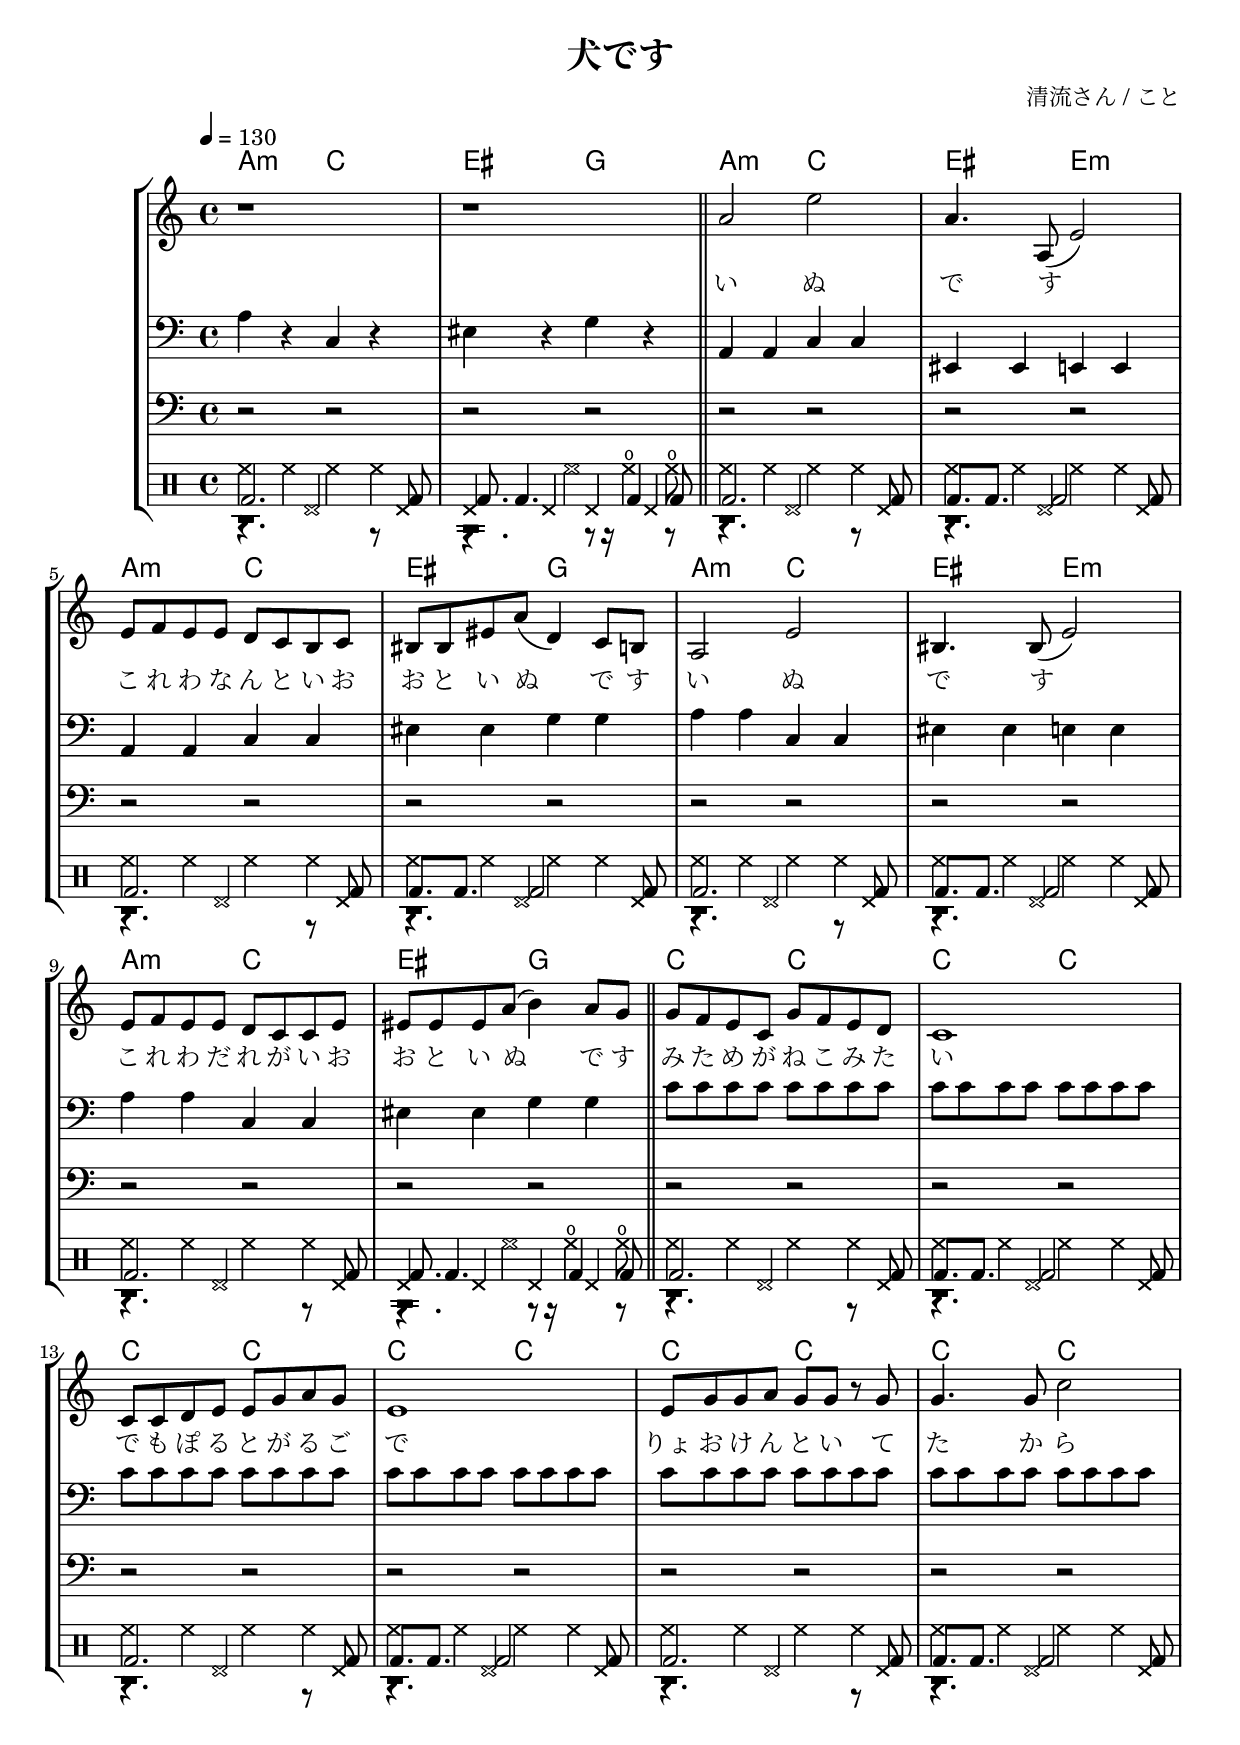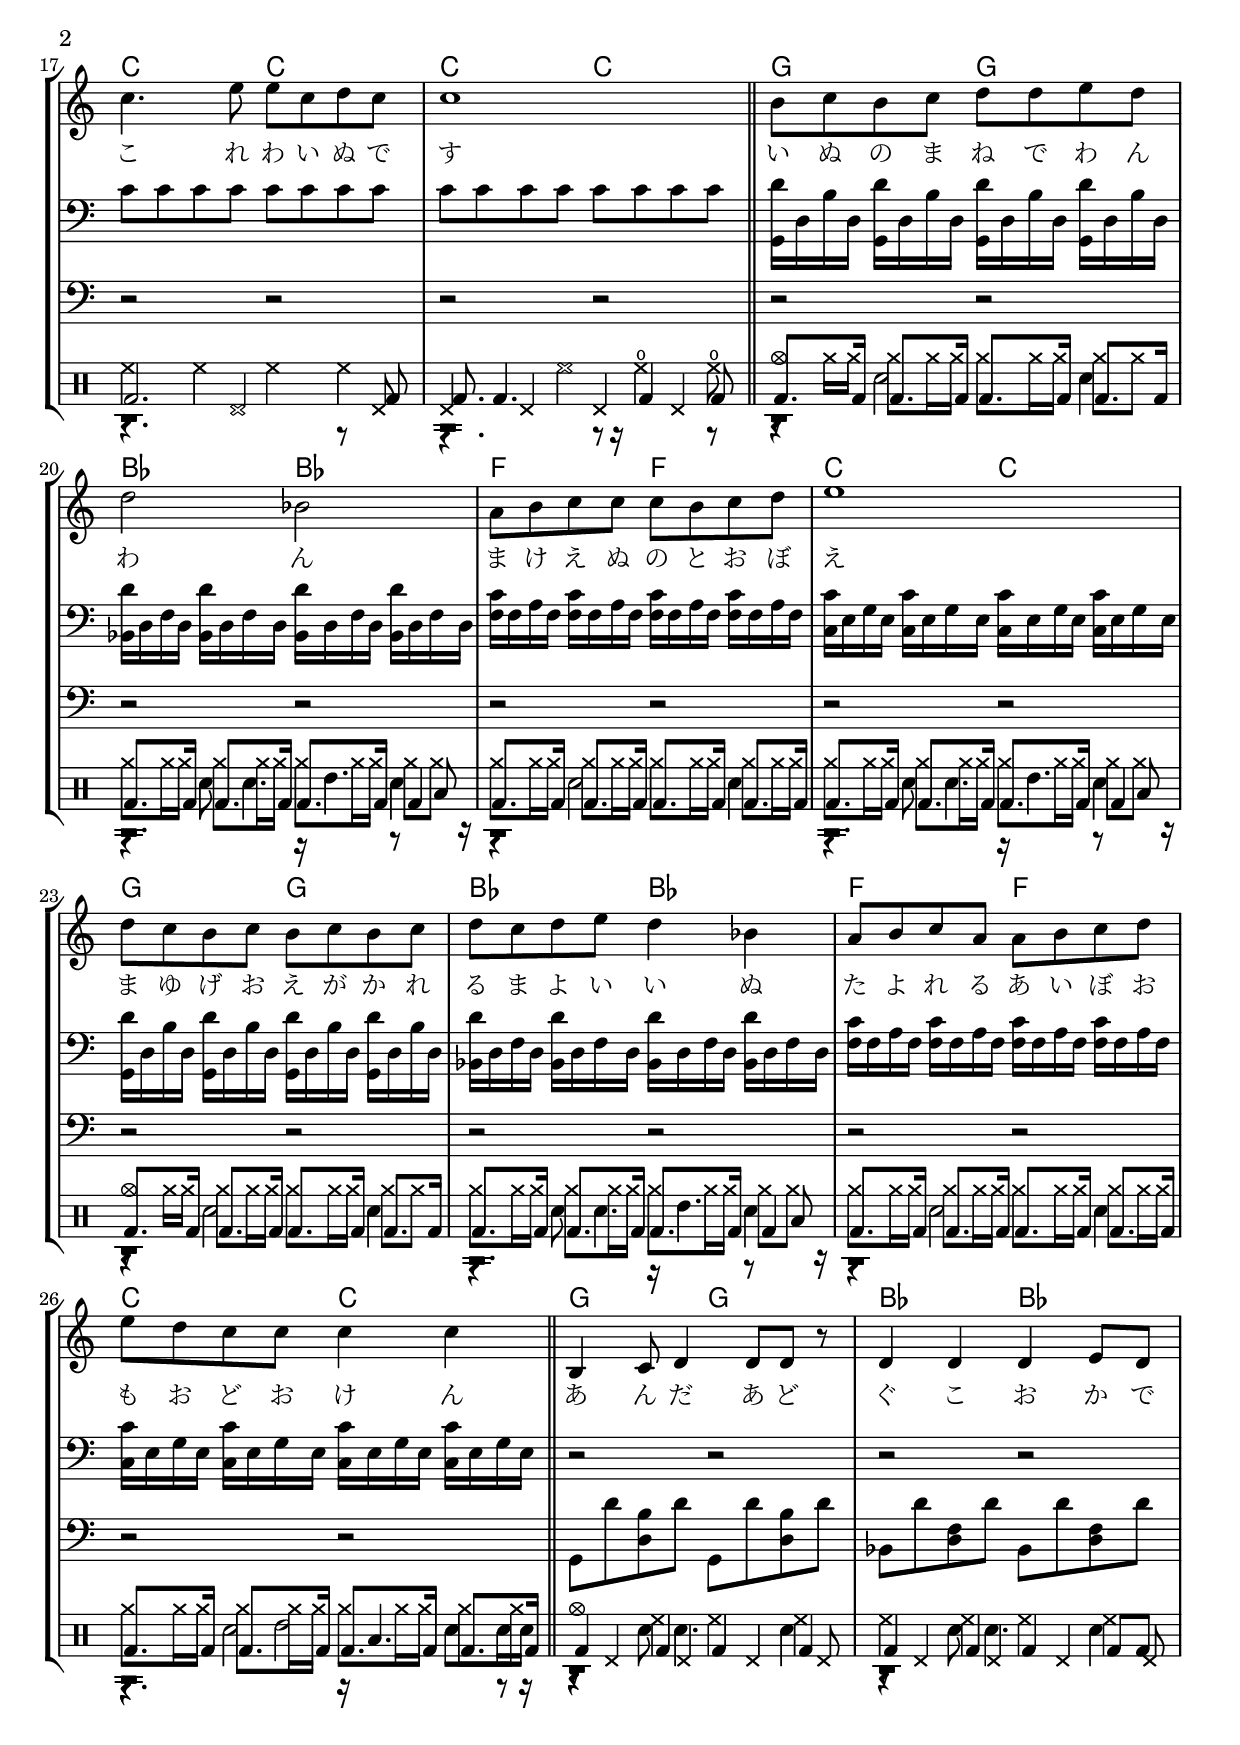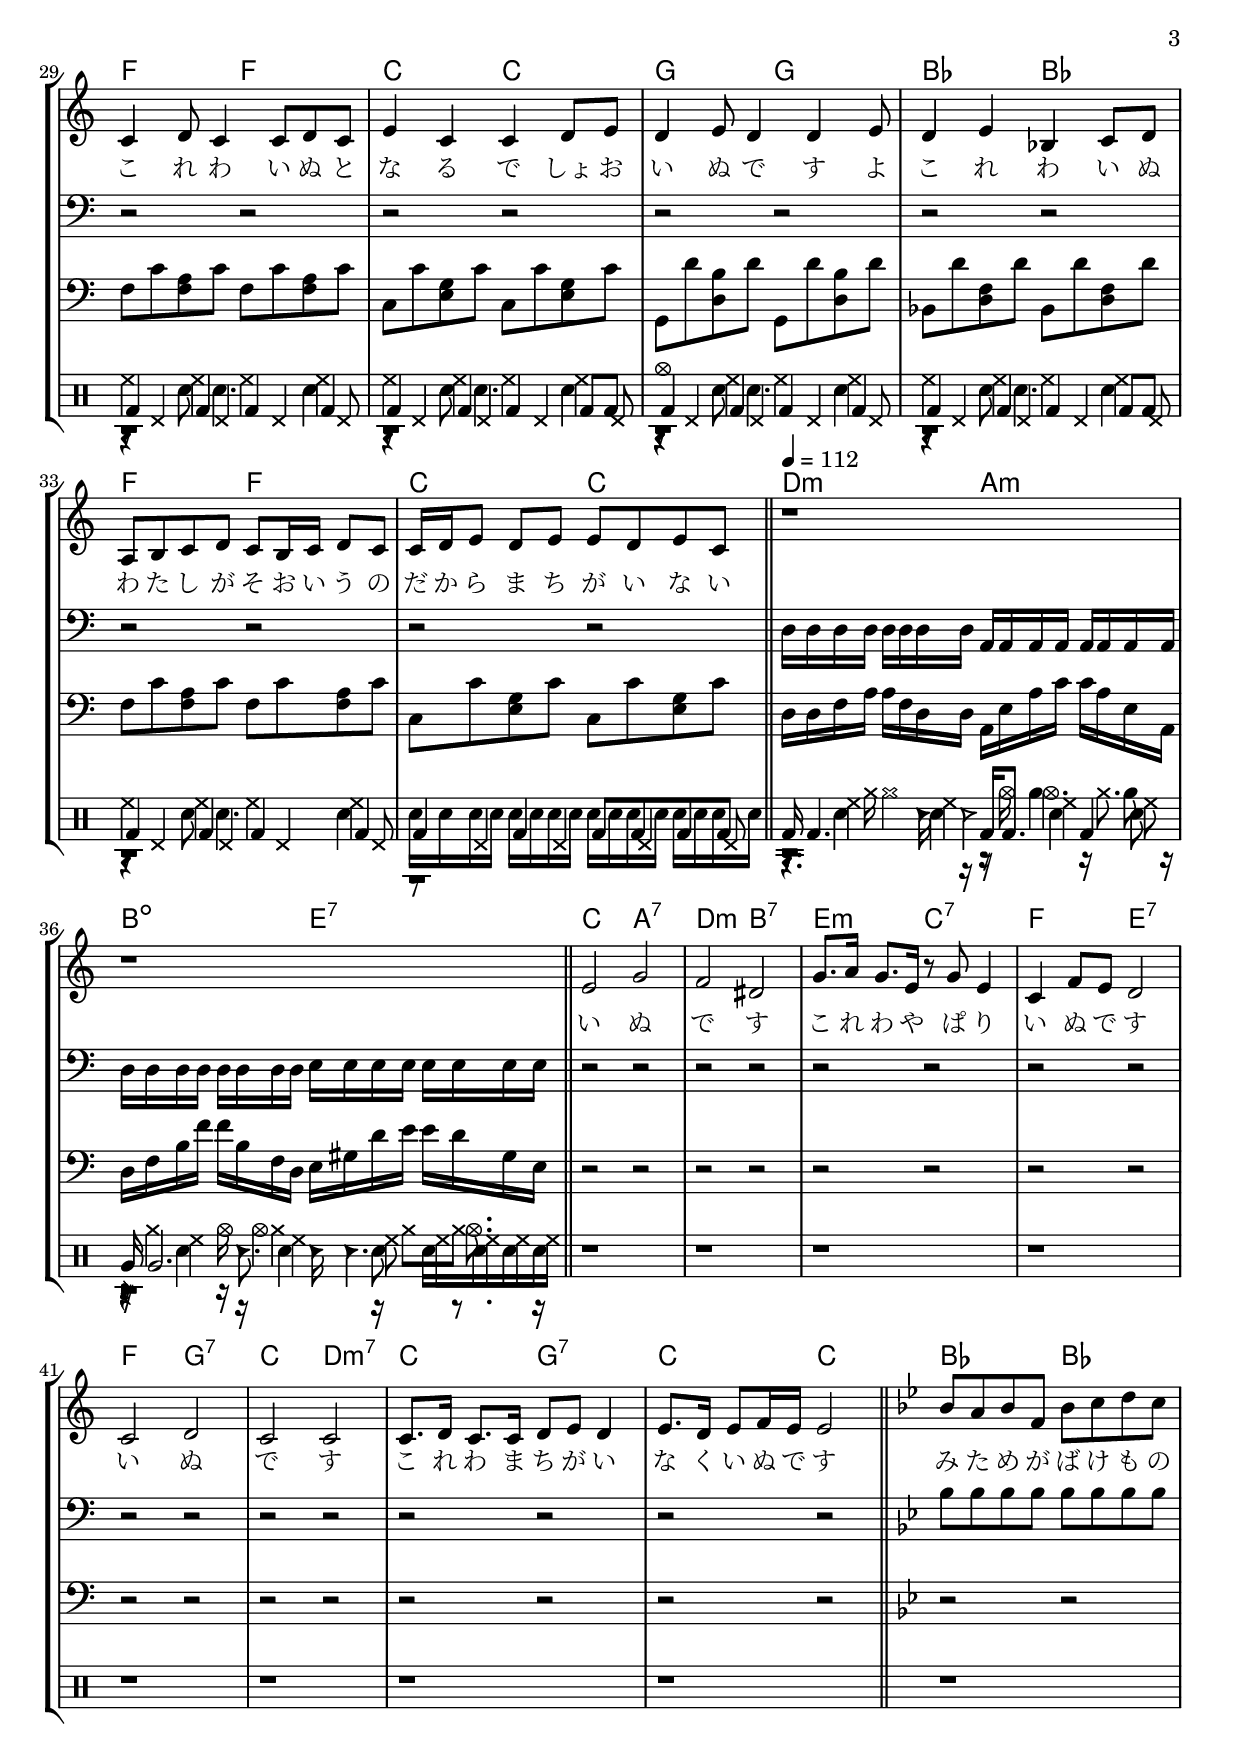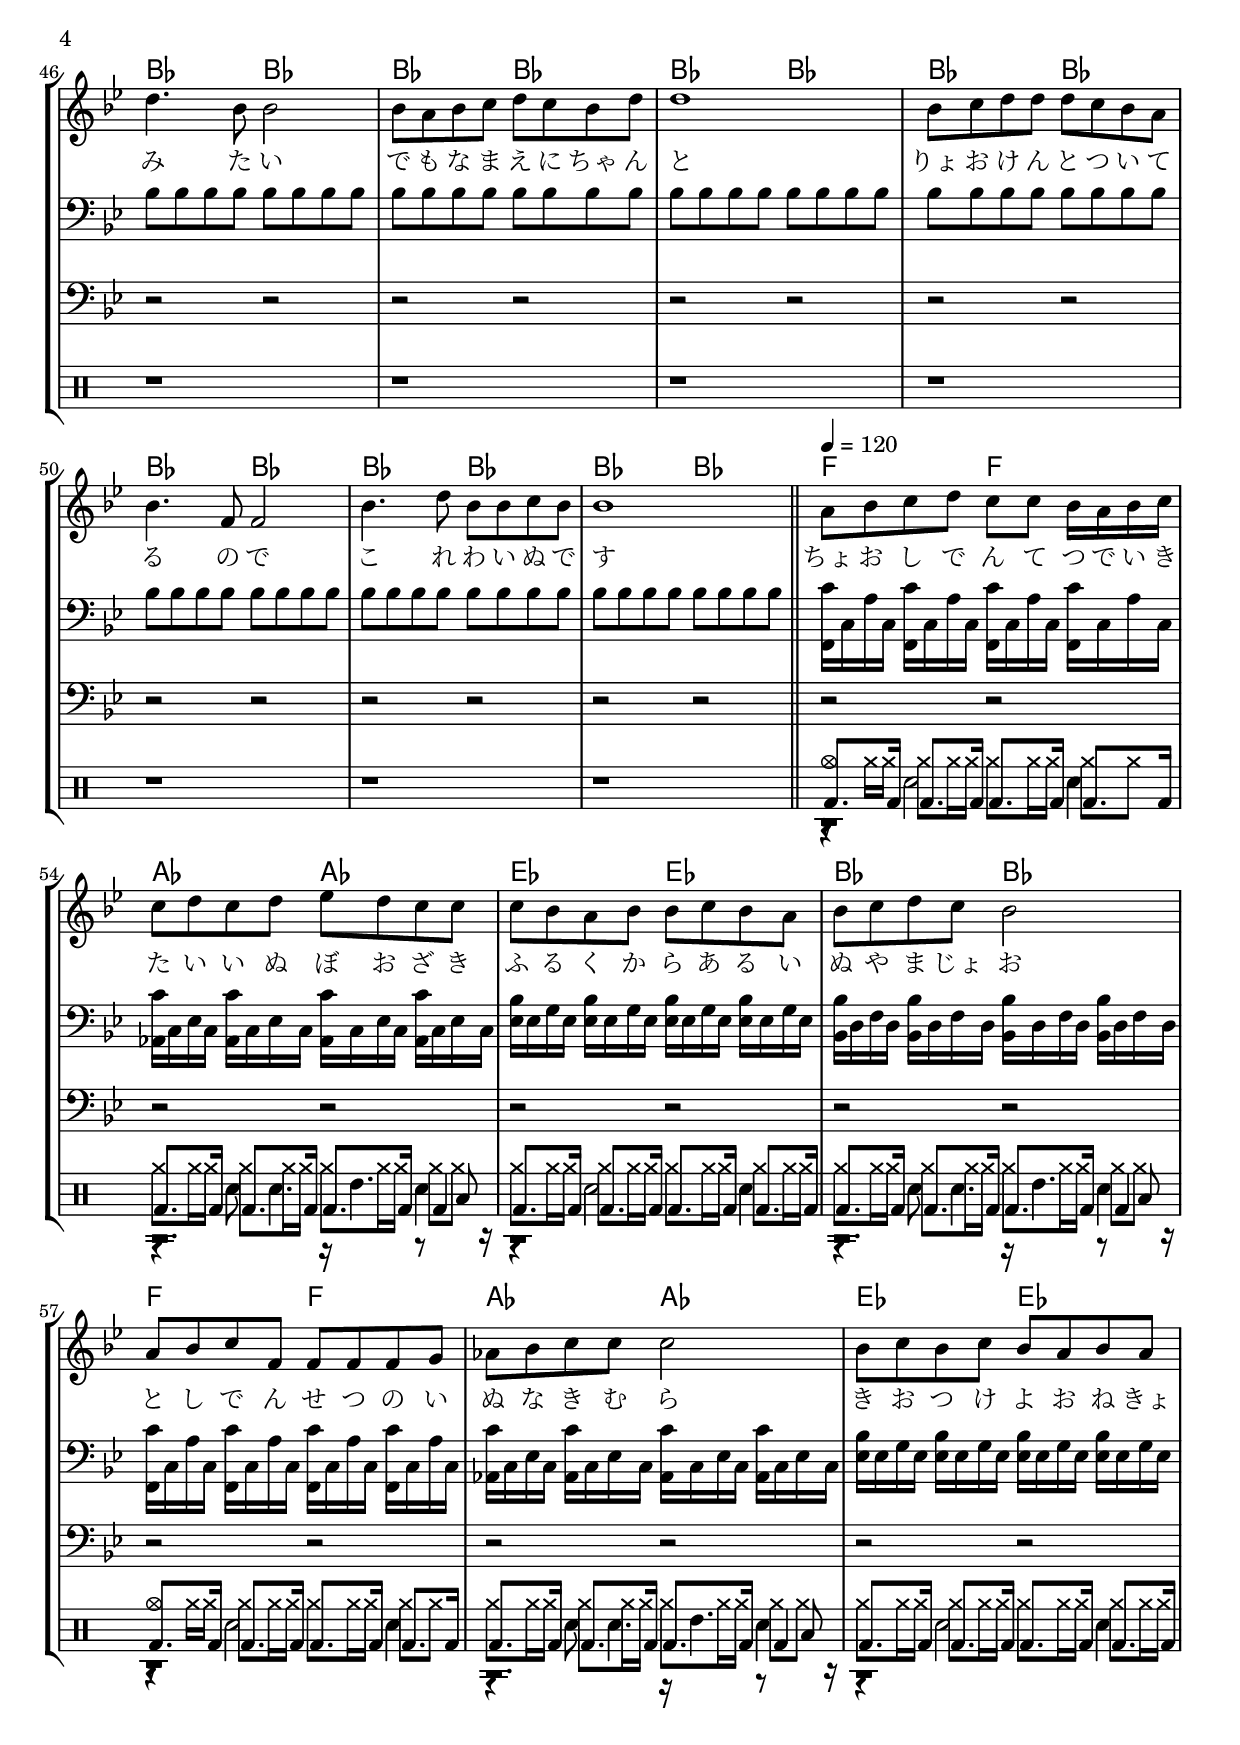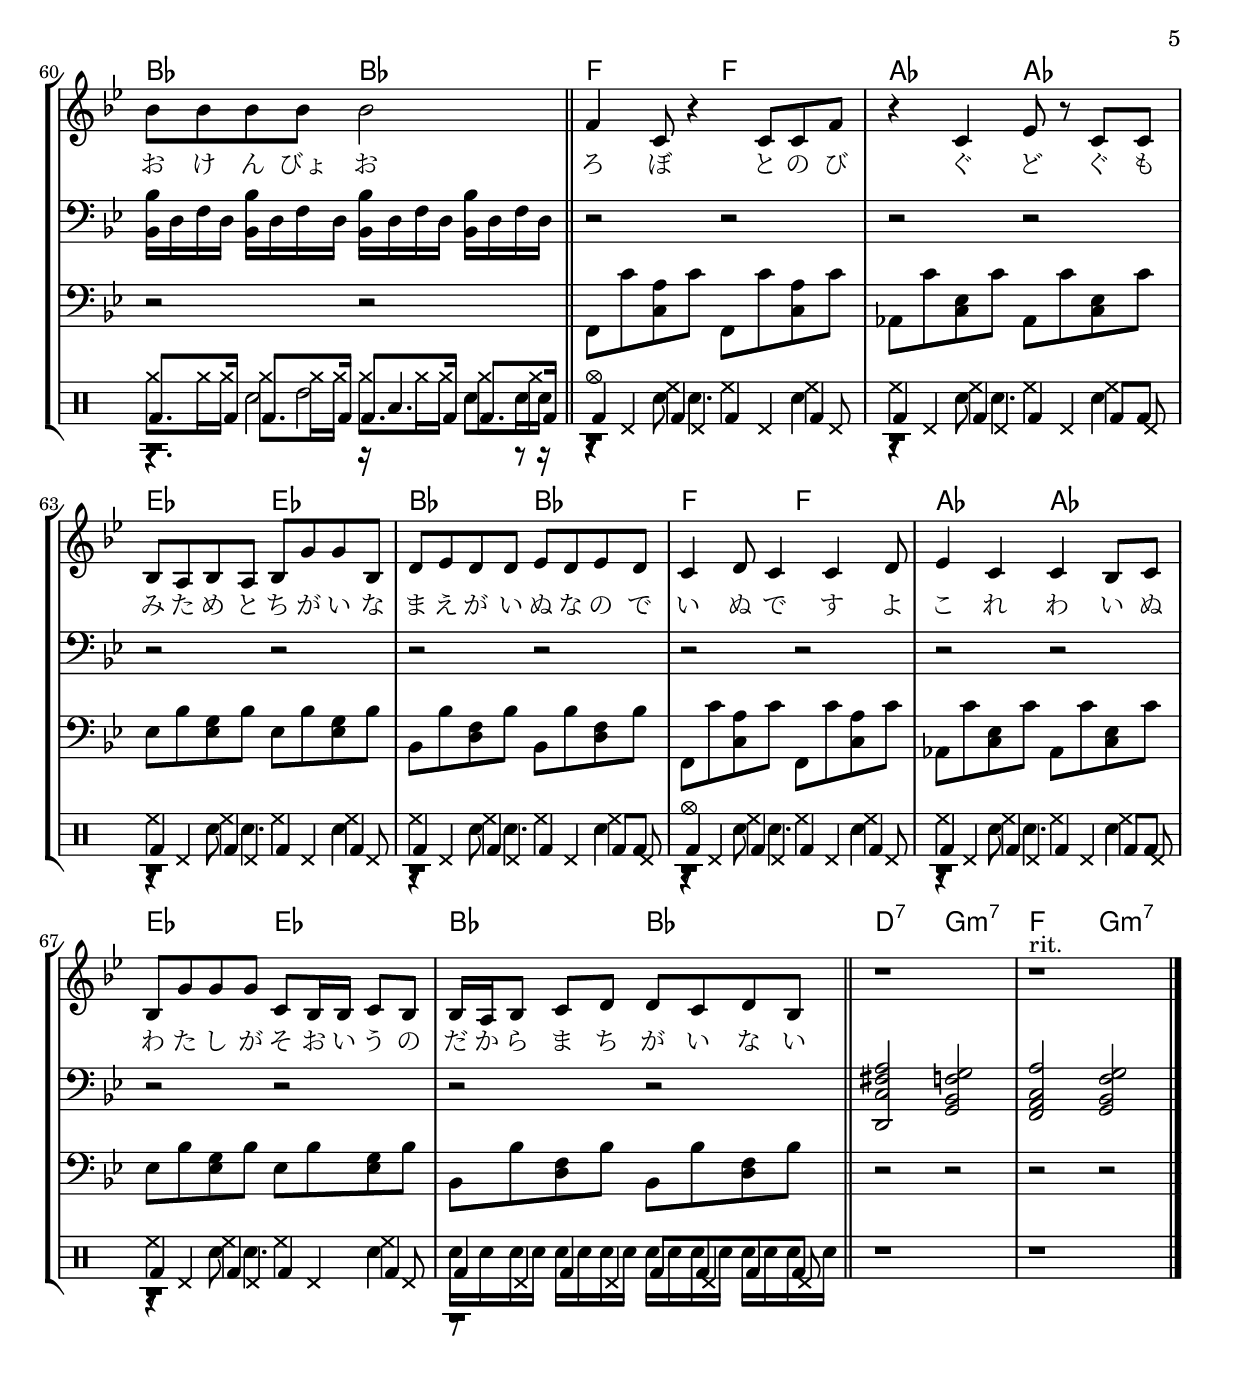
\version "2.12.1"

\header {
	title = \markup {犬です}
	composer = \markup \center-column {"清流さん / こと"}
}

harmony = \chordmode {
	a2:m c eis g 

	a:m c eis e:m a:m c eis g a:m c eis e:m a:m c eis g 

	c c c c c c c c c c c c c c c c 

	g g bes bes f f c c g g bes bes f f c c 

	g g bes bes f f c c g g bes bes f f c c 

	d:m a:m b:dim e:7 

	c a:7 d:m b:7 e:m c:7 f e:7 f g:7 c d:min7 c g:7 c c 

	bes bes bes bes bes bes bes bes bes bes bes bes bes bes bes bes 

	f f as as es es bes bes f f as as es es bes bes 

	f f as as es es bes bes f f as as es es bes bes 

	d:7 g:min7 f g:min7 
}

melody = {
	\key c \major
	\tempo 4 = 130
	r1 | r1   
	\set Staff.midiInstrument = #"fss0.42"
	 a'2  e''2 
	a'4.  a8  (e'2) 
	e'8  f'8  e'8  e'8  d'8  c'8  b8  c'8 
	bis8  bis8  eis'8  a'8  (d'4)  c'8  b8 
	a2  e'2 
	bis4.  bis8  (e'2) 
	e'8  f'8  e'8  e'8  d'8  c'8  c'8  e'8 
	eis'8  eis'8  eis'8  a'8  (b'4)  a'8  g'8
	\set Staff.midiInstrument = #"fss0.42"
	 g'8  f'8  e'8  c'8  g'8  f'8  e'8  d'8 
	c'1 
	c'8  c'8  d'8  e'8  e'8  g'8  a'8  g'8 
	e'1 
	e'8  g'8  g'8  a'8  g'8  g'8  r8  g'8 
	g'4.  g'8  c''2 
	c''4.  e''8  e''8  c''8  d''8  c''8 
	c''1
	\set Staff.midiInstrument = #"fss0.42"
	 b'8  c''8  b'8  c''8  d''8  d''8  e''8  d''8 
	d''2  bes'2 
	a'8  b'8  c''8  c''8  c''8  b'8  c''8  d''8 
	e''1 
	d''8  c''8  b'8  c''8  b'8  c''8  b'8  c''8 
	d''8  c''8  d''8  e''8  d''4  bes'4 
	a'8  b'8  c''8  a'8  a'8  b'8  c''8  d''8 
	e''8  d''8  c''8  c''8  c''4  c''4
	\set Staff.midiInstrument = #"fss0.42"
	 b4  c'8  d'4  d'8  d'8  r8 
	d'4  d'4  d'4  e'8  d'8 
	c'4  d'8  c'4  c'8  d'8  c'8 
	e'4  c'4  c'4  d'8  e'8 
	d'4  e'8  d'4  d'4  e'8 
	d'4  e'4  bes4  c'8  d'8 
	a8  b8  c'8  d'8  c'8  b16  c'16  d'8  c'8 
	c'16  d'16  e'8  d'8  e'8  e'8  d'8  e'8  c'8
	\tempo 4 = 112
	r1 | r1   
	\set Staff.midiInstrument = #"fss0.42"
	 e'2  g'2 
	f'2  dis'2 
	g'8.  a'16  g'8.  e'16  r8  g'8  e'4 
	c'4  f'8  e'8  d'2 
	c'2  d'2 
	c'2  c'2 
	c'8.  d'16  c'8.  c'16  d'8  e'8  d'4 
	e'8.  d'16  e'8  f'16  e'16  e'2
	\set Staff.midiInstrument = #"fss0.42"
		\key bes \major
 bes'8  a'8  bes'8  f'8  bes'8  c''8  d''8  c''8 
	d''4.  bes'8  bes'2 
	bes'8  a'8  bes'8  c''8  d''8  c''8  bes'8  d''8 
	d''1 
	bes'8  c''8  d''8  d''8  d''8  c''8  bes'8  a'8 
	bes'4.  f'8  f'2 
	bes'4.  d''8  bes'8  bes'8  c''8  bes'8 
	bes'1
	\set Staff.midiInstrument = #"fss0.42"
		\tempo 4 = 120
 a'8  bes'8  c''8  d''8  c''8  c''8  bes'16  a'16  bes'16  c''16 
	c''8  d''8  c''8  d''8  es''8  d''8  c''8  c''8 
	c''8  bes'8  a'8  bes'8  bes'8  c''8  bes'8  a'8 
	bes'8  c''8  d''8  c''8  bes'2 
	a'8  bes'8  c''8  f'8  f'8  f'8  f'8  g'8 
	as'8  bes'8  c''8  c''8  c''2 
	bes'8  c''8  bes'8  c''8  bes'8  a'8  bes'8  a'8 
	bes'8  bes'8  bes'8  bes'8  bes'2
	\set Staff.midiInstrument = #"fss0.42"
	 f'4  c'8  r4  c'8  c'8  f'8 
	r4  c'4  es'8  r8  c'8  c'8 
	bes8  a8  bes8  a8  bes8  g'8  g'8  bes8 
	d'8  es'8  d'8  d'8  es'8  d'8  es'8  d'8 
	c'4  d'8  c'4  c'4  d'8 
	es'4  c'4  c'4  bes8  c'8 
	bes8  g'8  g'8  g'8  c'8  bes16  bes16  c'8  bes8 
	bes16  a16  bes8  c'8  d'8  d'8  c'8  d'8  bes8
	r1 | r1^"rit." \bar "|."
}

words = \lyricmode {
	
	い  ぬ  で  す  こ  れ  わ  な  ん  と  い  お  お  と  い  ぬ  で  す  い  ぬ  で  す  こ  れ  わ  だ  れ  が  い  お  お  と  い  ぬ  で  す  
	み  た  め  が  ね  こ  み  た  い  で  も  ぽ  る  と  が  る  ご  で  りょ  お  け  ん  と  い  て  た  か  ら  こ  れ  わ  い  ぬ  で  す  
	い  ぬ  の  ま  ね  で  わ  ん  わ  ん  ま  け  え  ぬ  の  と  お  ぼ  え  ま  ゆ  げ  お  え  が  か  れ  る  ま  よ  い  い  ぬ  た  よ  れ  る  あ  い  ぼ  お  も  お  ど  お  け  ん  
	あ  ん  だ  あ  ど  ぐ  こ  お  か  で  こ  れ  わ  い  ぬ  と  な  る  で  しょ  お  い  ぬ  で  す  よ  こ  れ  わ  い  ぬ  わ  た  し  が  そ  お  い  う  の  だ  か  ら  ま  ち  が  い  な  い  
	
	い  ぬ  で  す  こ  れ  わ  や  ぱ  り  い  ぬ  で  す  い  ぬ  で  す  こ  れ  わ  ま  ち  が  い  な  く  い  ぬ  で  す  
	み  た  め  が  ば  け  も  の  み  た  い  で  も  な  ま  え  に  ちゃ  ん  と  りょ  お  け  ん  と  つ  い  て  る  の  で  こ  れ  わ  い  ぬ  で  す  
	ちょ  お  し  で  ん  て  つ  で  い  き  た  い  い  ぬ  ぼ  お  ざ  き  ふ  る  く  か  ら  あ  る  い  ぬ  や  ま  じょ  お  と  し  で  ん  せ  つ  の  い  ぬ  な  き  む  ら  き  お  つ  け  よ  お  ね  きょ  お  け  ん  びょ  お  
	ろ  ぼ  と  の  び  ぐ  ど  ぐ  も  み  た  め  と  ち  が  い  な  ま  え  が  い  ぬ  な  の  で  い  ぬ  で  す  よ  こ  れ  わ  い  ぬ  わ  た  し  が  そ  お  い  う  の  だ  か  ら  ま  ち  が  い  な  い  
	
}

tempochange = {
	\tempo 4 = 130
	r1 | r1 \bar "||"
	\tempo 4 = 130
	r1 | r1 | r1 | r1 | r1 | r1 | r1 | r1 \bar "||"
	\tempo 4 = 130
	r1 | r1 | r1 | r1 | r1 | r1 | r1 | r1 \bar "||"
	\tempo 4 = 130
	r1 | r1 | r1 | r1 | r1 | r1 | r1 | r1 \bar "||"
	\tempo 4 = 130
	r1 | r1 | r1 | r1 | r1 | r1 | r1 | r1 \bar "||"
	\tempo 4 = 112
	r1 | r1 \bar "||"
	\tempo 4 = 112
	r1 | r1 | r1 | r1 | r1 | r1 | r1 | r1 \bar "||"
	\tempo 4 = 112
	r1 | r1 | r1 | r1 | r1 | r1 | r1 | r1 \bar "||"
	\tempo 4 = 120
	r1 | r1 | r1 | r1 | r1 | r1 | r1 | r1 \bar "||"
	\tempo 4 = 120
	r1 | r1 | r1 | r1 | r1 | r1 | r1 | r1 \bar "||"
	\tempo 4 = 120
	r1 | \tempo 4 = 90 r2 \tempo 4 = 80 r2 \bar "|."
}

mainacc = {
	\clef bass
	\set Staff.midiInstrument = #"Distorted Guitar"
	\key c \major
	\tempo 4 = 130
	a4 r4
	c4 r4
	eis4 r4
	g4 r4
	\bar "||"

	\set Staff.midiInstrument = #"Overdriven Guitar"
	a,4 a,4
	c4 c4
	eis,4 eis,4
	e,4 e,4
	a,4 a,4
	c4 c4
	eis4 eis4
	g4 g4
	a4 a4
	c4 c4
	eis4 eis4
	e4 e4
	a4 a4
	c4 c4
	eis4 eis4
	g4 g4
	\bar "||"

	\set Staff.midiInstrument = #"Overdriven Guitar"
	c'8 c'8 c'8 c'8
	c'8 c'8 c'8 c'8
	c'8 c'8 c'8 c'8
	c'8 c'8 c'8 c'8
	c'8 c'8 c'8 c'8
	c'8 c'8 c'8 c'8
	c'8 c'8 c'8 c'8
	c'8 c'8 c'8 c'8
	c'8 c'8 c'8 c'8
	c'8 c'8 c'8 c'8
	c'8 c'8 c'8 c'8
	c'8 c'8 c'8 c'8
	c'8 c'8 c'8 c'8
	c'8 c'8 c'8 c'8
	c'8 c'8 c'8 c'8
	c'8 c'8 c'8 c'8
	\bar "||"

	\set Staff.midiInstrument = #"Bright Acoustic"
	<g, d'>16 d b d <g, d'> d b d
	<g, d'>16 d b d <g, d'> d b d
	<bes, d'>16 d f d <bes, d'> d f d
	<bes, d'>16 d f d <bes, d'> d f d
	<f c'>16 f a f <f c'> f a f
	<f c'>16 f a f <f c'> f a f
	<c c'>16 e g e <c c'> e g e
	<c c'>16 e g e <c c'> e g e
	<g, d'>16 d b d <g, d'> d b d
	<g, d'>16 d b d <g, d'> d b d
	<bes, d'>16 d f d <bes, d'> d f d
	<bes, d'>16 d f d <bes, d'> d f d
	<f c'>16 f a f <f c'> f a f
	<f c'>16 f a f <f c'> f a f
	<c c'>16 e g e <c c'> e g e
	<c c'>16 e g e <c c'> e g e
	\bar "||"

	\set Staff.midiInstrument = #"Acoustic grand"
	r2
	r2
	r2
	r2
	r2
	r2
	r2
	r2
	r2
	r2
	r2
	r2
	r2
	r2
	r2
	r2
	\bar "||"

	\set Staff.midiInstrument = #"Church organ"
	\tempo 4 = 112
	d16 d16 d16 d16 d16 d16 d16 d16
	a,16 a,16 a,16 a,16 a,16 a,16 a,16 a,16
	d16 d16 d16 d16 d16 d16 d16 d16
	e16 e16 e16 e16 e16 e16 e16 e16
	\bar "||"

	\set Staff.midiInstrument = #"Acoustic grand"
	r2
	r2
	r2
	r2
	r2
	r2
	r2
	r2
	r2
	r2
	r2
	r2
	r2
	r2
	r2
	r2
	\bar "||"

	\set Staff.midiInstrument = #"Electric Grand"
	\key bes \major
	bes8 bes8 bes8 bes8
	bes8 bes8 bes8 bes8
	bes8 bes8 bes8 bes8
	bes8 bes8 bes8 bes8
	bes8 bes8 bes8 bes8
	bes8 bes8 bes8 bes8
	bes8 bes8 bes8 bes8
	bes8 bes8 bes8 bes8
	bes8 bes8 bes8 bes8
	bes8 bes8 bes8 bes8
	bes8 bes8 bes8 bes8
	bes8 bes8 bes8 bes8
	bes8 bes8 bes8 bes8
	bes8 bes8 bes8 bes8
	bes8 bes8 bes8 bes8
	bes8 bes8 bes8 bes8
	\bar "||"

	\set Staff.midiInstrument = #"Bright Acoustic"
	\tempo 4 = 120
	<f, c'>16 c a c <f, c'> c a c
	<f, c'>16 c a c <f, c'> c a c
	<as, c'>16 c es c <as, c'> c es c
	<as, c'>16 c es c <as, c'> c es c
	<es bes>16 es g es <es bes> es g es
	<es bes>16 es g es <es bes> es g es
	<bes, bes>16 d f d <bes, bes> d f d
	<bes, bes>16 d f d <bes, bes> d f d
	<f, c'>16 c a c <f, c'> c a c
	<f, c'>16 c a c <f, c'> c a c
	<as, c'>16 c es c <as, c'> c es c
	<as, c'>16 c es c <as, c'> c es c
	<es bes>16 es g es <es bes> es g es
	<es bes>16 es g es <es bes> es g es
	<bes, bes>16 d f d <bes, bes> d f d
	<bes, bes>16 d f d <bes, bes> d f d
	\bar "||"

	\set Staff.midiInstrument = #"Acoustic grand"
	r2
	r2
	r2
	r2
	r2
	r2
	r2
	r2
	r2
	r2
	r2
	r2
	r2
	r2
	r2
	r2
	\bar "||"

	\set Staff.midiInstrument = #"Overdriven Guitar"
	<d, c fis a>2
	<g, bes, f g>2
	<f, a, c a>2
	<g, bes, f g>2
	\bar "|."
}

subacc = {
	\clef bass
	\set Staff.midiInstrument = #"Acoustic grand"
	\key c \major
	\tempo 4 = 130
	r2
	r2
	r2
	r2
	\bar "||"

	\set Staff.midiInstrument = #"Acoustic grand"
	r2
	r2
	r2
	r2
	r2
	r2
	r2
	r2
	r2
	r2
	r2
	r2
	r2
	r2
	r2
	r2
	\bar "||"

	\set Staff.midiInstrument = #"Acoustic grand"
	r2
	r2
	r2
	r2
	r2
	r2
	r2
	r2
	r2
	r2
	r2
	r2
	r2
	r2
	r2
	r2
	\bar "||"

	\set Staff.midiInstrument = #"Acoustic grand"
	r2
	r2
	r2
	r2
	r2
	r2
	r2
	r2
	r2
	r2
	r2
	r2
	r2
	r2
	r2
	r2
	\bar "||"

	\set Staff.midiInstrument = #"Lead 2 (sawtooth)"
	g,8 d' <d b> d'
	g,8 d' <d b> d'
	bes,8 d' <d f> d'
	bes,8 d' <d f> d'
	f8 c' <f a> c'
	f8 c' <f a> c'
	c8 c' <e g> c'
	c8 c' <e g> c'
	g,8 d' <d b> d'
	g,8 d' <d b> d'
	bes,8 d' <d f> d'
	bes,8 d' <d f> d'
	f8 c' <f a> c'
	f8 c' <f a> c'
	c8 c' <e g> c'
	c8 c' <e g> c'
	\bar "||"

	\set Staff.midiInstrument = #"Lead 2 (sawtooth)"
	\tempo 4 = 112
	d16 d f a a f d d
	a,16 e a c' c' a e a,
	d16 f b f' f' b f d
	e16 gis d' e' e' d' gis e
	\bar "||"

	\set Staff.midiInstrument = #"Acoustic grand"
	r2
	r2
	r2
	r2
	r2
	r2
	r2
	r2
	r2
	r2
	r2
	r2
	r2
	r2
	r2
	r2
	\bar "||"

	\set Staff.midiInstrument = #"Acoustic grand"
	\key bes \major
	r2
	r2
	r2
	r2
	r2
	r2
	r2
	r2
	r2
	r2
	r2
	r2
	r2
	r2
	r2
	r2
	\bar "||"

	\set Staff.midiInstrument = #"Acoustic grand"
	\tempo 4 = 120
	r2
	r2
	r2
	r2
	r2
	r2
	r2
	r2
	r2
	r2
	r2
	r2
	r2
	r2
	r2
	r2
	\bar "||"

	\set Staff.midiInstrument = #"Lead 2 (sawtooth)"
	f,8 c' <c a> c'
	f,8 c' <c a> c'
	as,8 c' <c es> c'
	as,8 c' <c es> c'
	es8 bes <es g> bes
	es8 bes <es g> bes
	bes,8 bes <d f> bes
	bes,8 bes <d f> bes
	f,8 c' <c a> c'
	f,8 c' <c a> c'
	as,8 c' <c es> c'
	as,8 c' <c es> c'
	es8 bes <es g> bes
	es8 bes <es g> bes
	bes,8 bes <d f> bes
	bes,8 bes <d f> bes
	\bar "||"

	\set Staff.midiInstrument = #"Acoustic grand"
	r2
	r2
	r2
	r2
	\bar "|."
}

percA = {
	\drummode {
	r1  |r2 r8 hho4 hho8  \bar "||"
	r1  |r1  |r1  |r1  |r1  |r1  |r1  |r2 r8 hho4 hho8  \bar "||"
	r1  |r1  |r1  |r1  |r1  |r1  |r1  |r2 r8 hho4 hho8  \bar "||"
	r8 cymr16 cymr16 cymr8 cymr16 cymr16 cymr8 cymr16 cymr16 cymr8 cymr8  |cymr8 cymr16 cymr16 cymr8 cymr16 cymr16 cymr8 cymr16 cymr16 cymr8 cymr8  |cymr8 cymr16 cymr16 cymr8 cymr16 cymr16 cymr8 cymr16 cymr16 cymr8 cymr16 cymr16  |cymr8 cymr16 cymr16 cymr8 cymr16 cymr16 cymr8 cymr16 cymr16 cymr8 cymr8  |r8 cymr16 cymr16 cymr8 cymr16 cymr16 cymr8 cymr16 cymr16 cymr8 cymr8  |cymr8 cymr16 cymr16 cymr8 cymr16 cymr16 cymr8 cymr16 cymr16 cymr8 cymr8  |cymr8 cymr16 cymr16 cymr8 cymr16 cymr16 cymr8 cymr16 cymr16 cymr8 cymr16 cymr16  |cymr8 cymr16 cymr16 cymr8 cymr16 cymr16 cymr8 cymr16 cymr16 cymr8 cymr8  \bar "||"
	r4 hh4 hh4 hh4  |hh4 hh4 hh4 hh4  |hh4 hh4 hh4 hh4  |hh4 hh4 hh4 hh4  |r4 hh4 hh4 hh4  |hh4 hh4 hh4 hh4  |hh4 hh4 hh4 hh4  |r1  \bar "||"
	r8 hh4 hh4 hh4 hh8  |r8 hh4 hh4 hh8 hh16 hh16 hh16 hh16  \bar "||"
	r1 |r1 |r1 |r1 |r1 |r1 |r1 |r1 \bar "||"
	r1 |r1 |r1 |r1 |r1 |r1 |r1 |r1 \bar "||"
	r8 cymr16 cymr16 cymr8 cymr16 cymr16 cymr8 cymr16 cymr16 cymr8 cymr8  |cymr8 cymr16 cymr16 cymr8 cymr16 cymr16 cymr8 cymr16 cymr16 cymr8 cymr8  |cymr8 cymr16 cymr16 cymr8 cymr16 cymr16 cymr8 cymr16 cymr16 cymr8 cymr16 cymr16  |cymr8 cymr16 cymr16 cymr8 cymr16 cymr16 cymr8 cymr16 cymr16 cymr8 cymr8  |r8 cymr16 cymr16 cymr8 cymr16 cymr16 cymr8 cymr16 cymr16 cymr8 cymr8  |cymr8 cymr16 cymr16 cymr8 cymr16 cymr16 cymr8 cymr16 cymr16 cymr8 cymr8  |cymr8 cymr16 cymr16 cymr8 cymr16 cymr16 cymr8 cymr16 cymr16 cymr8 cymr16 cymr16  |cymr8 cymr16 cymr16 cymr8 cymr16 cymr16 cymr8 cymr16 cymr16 cymr8 cymr8  \bar "||"
	r4 hh4 hh4 hh4  |hh4 hh4 hh4 hh4  |hh4 hh4 hh4 hh4  |hh4 hh4 hh4 hh4  |r4 hh4 hh4 hh4  |hh4 hh4 hh4 hh4  |hh4 hh4 hh4 hh4  |r1  \bar "||"
	r1 |r1 \bar "|."
	}
}

percB = {
	\drummode {
	r4. hhp2 hhp8  |hhp4 hhp4 hhp4 hhp4  \bar "||"
	r4. hhp2 hhp8  |r4. hhp2 hhp8  |r4. hhp2 hhp8  |r4. hhp2 hhp8  |r4. hhp2 hhp8  |r4. hhp2 hhp8  |r4. hhp2 hhp8  |hhp4 hhp4 hhp4 hhp4  \bar "||"
	r4. hhp2 hhp8  |r4. hhp2 hhp8  |r4. hhp2 hhp8  |r4. hhp2 hhp8  |r4. hhp2 hhp8  |r4. hhp2 hhp8  |r4. hhp2 hhp8  |hhp4 hhp4 hhp4 hhp4  \bar "||"
	r4 sn2 sn4  |r4 sn8 sn4. sn4  |r4 sn2 sn4  |r4 sn8 sn4. sn4  |r4 sn2 sn4  |r4 sn8 sn4. sn4  |r4 sn2 sn4  |r4 sn2 sn8 sn16 sn16  \bar "||"
	r4 sn8 sn4. sn4  |r4 sn8 sn4. sn4  |r4 sn8 sn4. sn4  |r4 sn8 sn4. sn4  |r4 sn8 sn4. sn4  |r4 sn8 sn4. sn4  |r4 sn8 sn4. sn4  |sn16 sn16 sn16 sn16 sn16 sn16 sn16 sn16 sn16 sn16 sn16 sn16 sn16 sn16 sn16 sn16  \bar "||"
	r8 sn4 sn4 sn4 sn8  |r8 sn4 sn4 sn8 sn16 sn16 sn16 sn16  \bar "||"
	r1 |r1 |r1 |r1 |r1 |r1 |r1 |r1 \bar "||"
	r1 |r1 |r1 |r1 |r1 |r1 |r1 |r1 \bar "||"
	r4 sn2 sn4  |r4 sn8 sn4. sn4  |r4 sn2 sn4  |r4 sn8 sn4. sn4  |r4 sn2 sn4  |r4 sn8 sn4. sn4  |r4 sn2 sn4  |r4 sn2 sn8 sn16 sn16  \bar "||"
	r4 sn8 sn4. sn4  |r4 sn8 sn4. sn4  |r4 sn8 sn4. sn4  |r4 sn8 sn4. sn4  |r4 sn8 sn4. sn4  |r4 sn8 sn4. sn4  |r4 sn8 sn4. sn4  |sn16 sn16 sn16 sn16 sn16 sn16 sn16 sn16 sn16 sn16 sn16 sn16 sn16 sn16 sn16 sn16  \bar "||"
	r1 |r1 \bar "|."
	}
}

percC = {
	\drummode {
	hh4 hh4 hh4 hh4  |r4. hh2 r8  \bar "||"
	hh4 hh4 hh4 hh4  |hh4 hh4 hh4 hh4  |hh4 hh4 hh4 hh4  |hh4 hh4 hh4 hh4  |hh4 hh4 hh4 hh4  |hh4 hh4 hh4 hh4  |hh4 hh4 hh4 hh4  |r4. hh2 r8  \bar "||"
	hh4 hh4 hh4 hh4  |hh4 hh4 hh4 hh4  |hh4 hh4 hh4 hh4  |hh4 hh4 hh4 hh4  |hh4 hh4 hh4 hh4  |hh4 hh4 hh4 hh4  |hh4 hh4 hh4 hh4  |r4. hh2 r8  \bar "||"
	bd8. bd16 bd8. bd16 bd8. bd16 bd8. bd16  |bd8. bd16 bd8. bd16 bd8. bd16 bd4  |bd8. bd16 bd8. bd16 bd8. bd16 bd8. bd16  |bd8. bd16 bd8. bd16 bd8. bd16 bd4  |bd8. bd16 bd8. bd16 bd8. bd16 bd8. bd16  |bd8. bd16 bd8. bd16 bd8. bd16 bd4  |bd8. bd16 bd8. bd16 bd8. bd16 bd8. bd16  |bd8. bd16 bd8. bd16 bd8. bd16 bd8. bd16  \bar "||"
	bd4 bd4 bd4 bd4  |bd4 bd4 bd4 bd8 bd8  |bd4 bd4 bd4 bd4  |bd4 bd4 bd4 bd8 bd8  |bd4 bd4 bd4 bd4  |bd4 bd4 bd4 bd8 bd8  |bd4 bd4 bd4 bd4  |bd4 bd4 bd8 bd8 bd8 bd8  \bar "||"
	bd16 bd4. r16 bd16 bd8. bd4  |r1  \bar "||"
	r1 |r1 |r1 |r1 |r1 |r1 |r1 |r1 \bar "||"
	r1 |r1 |r1 |r1 |r1 |r1 |r1 |r1 \bar "||"
	bd8. bd16 bd8. bd16 bd8. bd16 bd8. bd16  |bd8. bd16 bd8. bd16 bd8. bd16 bd4  |bd8. bd16 bd8. bd16 bd8. bd16 bd8. bd16  |bd8. bd16 bd8. bd16 bd8. bd16 bd4  |bd8. bd16 bd8. bd16 bd8. bd16 bd8. bd16  |bd8. bd16 bd8. bd16 bd8. bd16 bd4  |bd8. bd16 bd8. bd16 bd8. bd16 bd8. bd16  |bd8. bd16 bd8. bd16 bd8. bd16 bd8. bd16  \bar "||"
	bd4 bd4 bd4 bd4  |bd4 bd4 bd4 bd8 bd8  |bd4 bd4 bd4 bd4  |bd4 bd4 bd4 bd8 bd8  |bd4 bd4 bd4 bd4  |bd4 bd4 bd4 bd8 bd8  |bd4 bd4 bd4 bd4  |bd4 bd4 bd8 bd8 bd8 bd8  \bar "||"
	r1 |r1 \bar "|."
	}
}

percD = {
	\drummode {
	bd2. r8 bd8  |bd8. bd4. r16 bd4 bd8  \bar "||"
	bd2. r8 bd8  |bd8. bd8. bd2 bd8  |bd2. r8 bd8  |bd8. bd8. bd2 bd8  |bd2. r8 bd8  |bd8. bd8. bd2 bd8  |bd2. r8 bd8  |bd8. bd4. r16 bd4 bd8  \bar "||"
	bd2. r8 bd8  |bd8. bd8. bd2 bd8  |bd2. r8 bd8  |bd8. bd8. bd2 bd8  |bd2. r8 bd8  |bd8. bd8. bd2 bd8  |bd2. r8 bd8  |bd8. bd4. r16 bd4 bd8  \bar "||"
	r1  |r2 r16 tommh4. r16  |r1  |r2 r16 tommh4. r16  |r1  |r2 r16 tommh4. r16  |r1  |r4. tommh2 r8  \bar "||"
	r8 hhp4 hhp4 hhp4 hhp8  |r8 hhp4 hhp4 hhp4 hhp8  |r8 hhp4 hhp4 hhp4 hhp8  |r8 hhp4 hhp4 hhp4 hhp8  |r8 hhp4 hhp4 hhp4 hhp8  |r8 hhp4 hhp4 hhp4 hhp8  |r8 hhp4 hhp4 hhp4 hhp8  |r8 hhp4 hhp4 hhp4 hhp8  \bar "||"
	r2 r16 cymc16 cymc4.  |r4 cymc16 cymc2 cymc8.  \bar "||"
	r1 |r1 |r1 |r1 |r1 |r1 |r1 |r1 \bar "||"
	r1 |r1 |r1 |r1 |r1 |r1 |r1 |r1 \bar "||"
	r1  |r2 r16 tommh4. r16  |r1  |r2 r16 tommh4. r16  |r1  |r2 r16 tommh4. r16  |r1  |r4. tommh2 r8  \bar "||"
	r8 hhp4 hhp4 hhp4 hhp8  |r8 hhp4 hhp4 hhp4 hhp8  |r8 hhp4 hhp4 hhp4 hhp8  |r8 hhp4 hhp4 hhp4 hhp8  |r8 hhp4 hhp4 hhp4 hhp8  |r8 hhp4 hhp4 hhp4 hhp8  |r8 hhp4 hhp4 hhp4 hhp8  |r8 hhp4 hhp4 hhp4 hhp8  \bar "||"
	r1 |r1 \bar "|."
	}
}

percE = {
	\drummode {
	r1 | r1 \bar "||"
	r1 | r1 | r1 | r1 | r1 | r1 | r1 | r1 \bar "||"
	r1 | r1 | r1 | r1 | r1 | r1 | r1 | r1 \bar "||"
	r1  |r2. r8 toml8  |r1  |r2. r8 toml8  |r1  |r2. r8 toml8  |r1  |r2 r16 toml4. r16  \bar "||"
	cymc1  |r1 |r1 |r1 |cymc1  |r1 |r1 |r1 \bar "||"
	r1  |tomfh16 tomfh2. r8.  \bar "||"
	r1 |r1 |r1 |r1 |r1 |r1 |r1 |r1 \bar "||"
	r1 |r1 |r1 |r1 |r1 |r1 |r1 |r1 \bar "||"
	r1  |r2. r8 toml8  |r1  |r2. r8 toml8  |r1  |r2. r8 toml8  |r1  |r2 r16 toml4. r16  \bar "||"
	cymc1  |r1 |r1 |r1 |cymc1  |r1 |r1 |r1 \bar "||"
	r1 |r1 \bar "|."
	}
}

percF = {
	\drummode {
	r1 | r1 \bar "||"
	r1 | r1 | r1 | r1 | r1 | r1 | r1 | r1 \bar "||"
	r1 | r1 | r1 | r1 | r1 | r1 | r1 | r1 \bar "||"
	cymc1  |r1 |r1 |r1 |cymc1  |r1 |r1 |r1 \bar "||"
	r1 | r1 | r1 | r1 | r1 | r1 | r1 | r1 \bar "||"
	r2 r8 rb4 rb8  |r1  \bar "||"
	r1 | r1 | r1 | r1 | r1 | r1 | r1 | r1 \bar "||"
	r1 | r1 | r1 | r1 | r1 | r1 | r1 | r1 \bar "||"
	cymc1  |r1 |r1 |r1 |cymc1  |r1 |r1 |r1 \bar "||"
	r1 | r1 | r1 | r1 | r1 | r1 | r1 | r1 \bar "||"
	r1 | r1 \bar "|."
	}
}

percG = {
	\drummode {
	r1 | r1 \bar "||"
	r1 | r1 | r1 | r1 | r1 | r1 | r1 | r1 \bar "||"
	r1 | r1 | r1 | r1 | r1 | r1 | r1 | r1 \bar "||"
	r1 | r1 | r1 | r1 | r1 | r1 | r1 | r1 \bar "||"
	r1 | r1 | r1 | r1 | r1 | r1 | r1 | r1 \bar "||"
	r4. hc16 hc2 r16  |r4 r16 hc8. hc16 hc4. r16  \bar "||"
	r1 | r1 | r1 | r1 | r1 | r1 | r1 | r1 \bar "||"
	r1 | r1 | r1 | r1 | r1 | r1 | r1 | r1 \bar "||"
	r1 | r1 | r1 | r1 | r1 | r1 | r1 | r1 \bar "||"
	r1 | r1 | r1 | r1 | r1 | r1 | r1 | r1 \bar "||"
	r1 | r1 \bar "|."
	}
}

percH = {
	\drummode {
	r1 | r1 \bar "||"
	r1 | r1 | r1 | r1 | r1 | r1 | r1 | r1 \bar "||"
	r1 | r1 | r1 | r1 | r1 | r1 | r1 | r1 \bar "||"
	r1 | r1 | r1 | r1 | r1 | r1 | r1 | r1 \bar "||"
	r1 | r1 | r1 | r1 | r1 | r1 | r1 | r1 \bar "||"
	r8. cymr16 cymr2 r16 cymr8.  |r16 cymr4 r16 cymr4 r16 cymr8 cymr8.  \bar "||"
	r1 | r1 | r1 | r1 | r1 | r1 | r1 | r1 \bar "||"
	r1 | r1 | r1 | r1 | r1 | r1 | r1 | r1 \bar "||"
	r1 | r1 | r1 | r1 | r1 | r1 | r1 | r1 \bar "||"
	r1 | r1 | r1 | r1 | r1 | r1 | r1 | r1 \bar "||"
	r1 | r1 \bar "|."
	}
}

\score {
	<<
		\new StaffGroup <<
			\new ChordNames {\harmony}
			\new Voice = "melody" {\melody}
			\new Lyrics \lyricsto "melody" \words
			\new Staff = "mainacc" {\mainacc}
			\new Staff = "subacc" {\subacc}
			\new DrumStaff <<
				\new DrumVoice {\percA}
				\new DrumVoice {\percB}
				\new DrumVoice {\percC}
				\new DrumVoice {\percD}
				\new DrumVoice {\percE}
				\new DrumVoice {\percF}
				\new DrumVoice {\percG}
				\new DrumVoice {\percH}
			>>
		>>
	>>
	\layout { }
}
